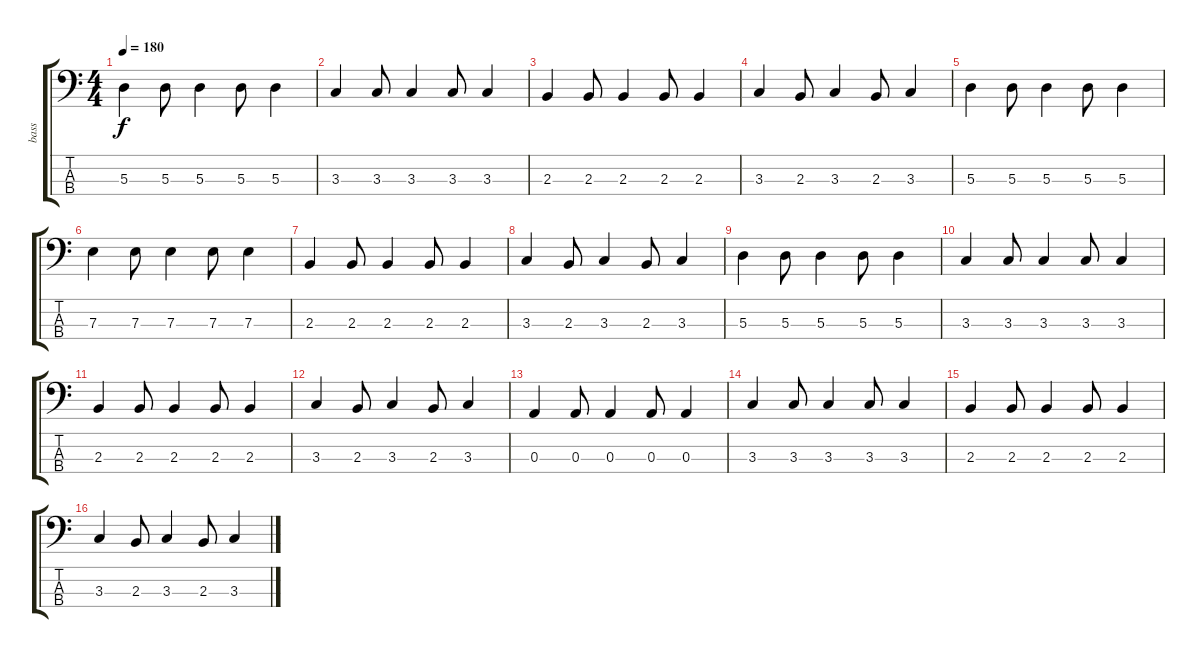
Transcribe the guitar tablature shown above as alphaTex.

\track ("bass" "bass") {instrument electricbassfinger}
\staff {score tabs}
\tuning (G2 D2 A1 E1) {hide}
\ts (4 4)
\tempo 180
\clef f4
\ks c
5.3.4{dy f instrument electricbassfinger} 5.3.8 5.3.4 5.3.8 5.3.4 |
3.3.4 3.3.8 3.3.4 3.3.8 3.3.4 |
2.3.4 2.3.8 2.3.4 2.3.8 2.3.4 |
3.3.4 2.3.8 3.3.4 2.3.8 3.3.4 |
5.3.4 5.3.8 5.3.4 5.3.8 5.3.4 |
7.3.4 7.3.8 7.3.4 7.3.8 7.3.4 |
2.3.4 2.3.8 2.3.4 2.3.8 2.3.4 |
3.3.4 2.3.8 3.3.4 2.3.8 3.3.4 |
5.3.4 5.3.8 5.3.4 5.3.8 5.3.4 |
3.3.4 3.3.8 3.3.4 3.3.8 3.3.4 |
2.3.4 2.3.8 2.3.4 2.3.8 2.3.4 |
3.3.4 2.3.8 3.3.4 2.3.8 3.3.4 |
0.3.4 0.3.8 0.3.4 0.3.8 0.3.4 |
3.3.4 3.3.8 3.3.4 3.3.8 3.3.4 |
2.3.4 2.3.8 2.3.4 2.3.8 2.3.4 |
3.3.4 2.3.8 3.3.4 2.3.8 3.3.4
